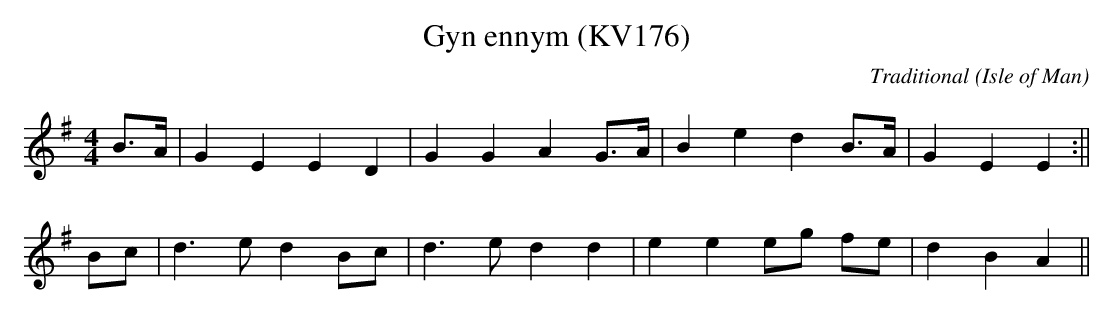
X:1
T:Gyn ennym (KV176)
C:Traditional
O:Isle of Man
M:4/4
L:1/8
K:G
B>A|G2 E2 E2 D2|G2 G2 A2 G>A|B2 e2 d2 B>A|G2 E2 E2:||
Bc|d3 e d2 Bc|d3 e d2 d2| e2 e2 eg fe|d2 B2 A2||
